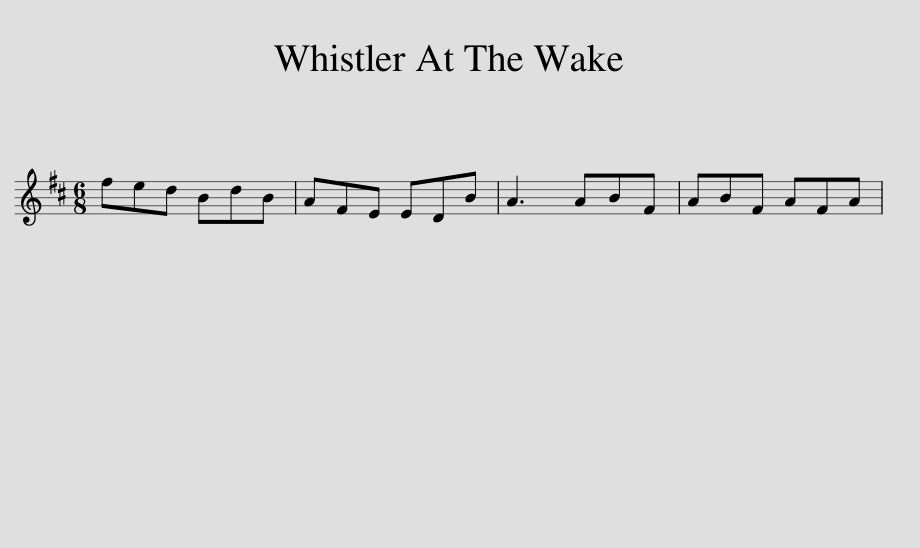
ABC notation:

X:1
L:1/8
M:6/8
I:linebreak $
K:D
V:1 treble
V:1
 fed BdB | AFE EDB | A3 ABF | ABF AFA | %4
